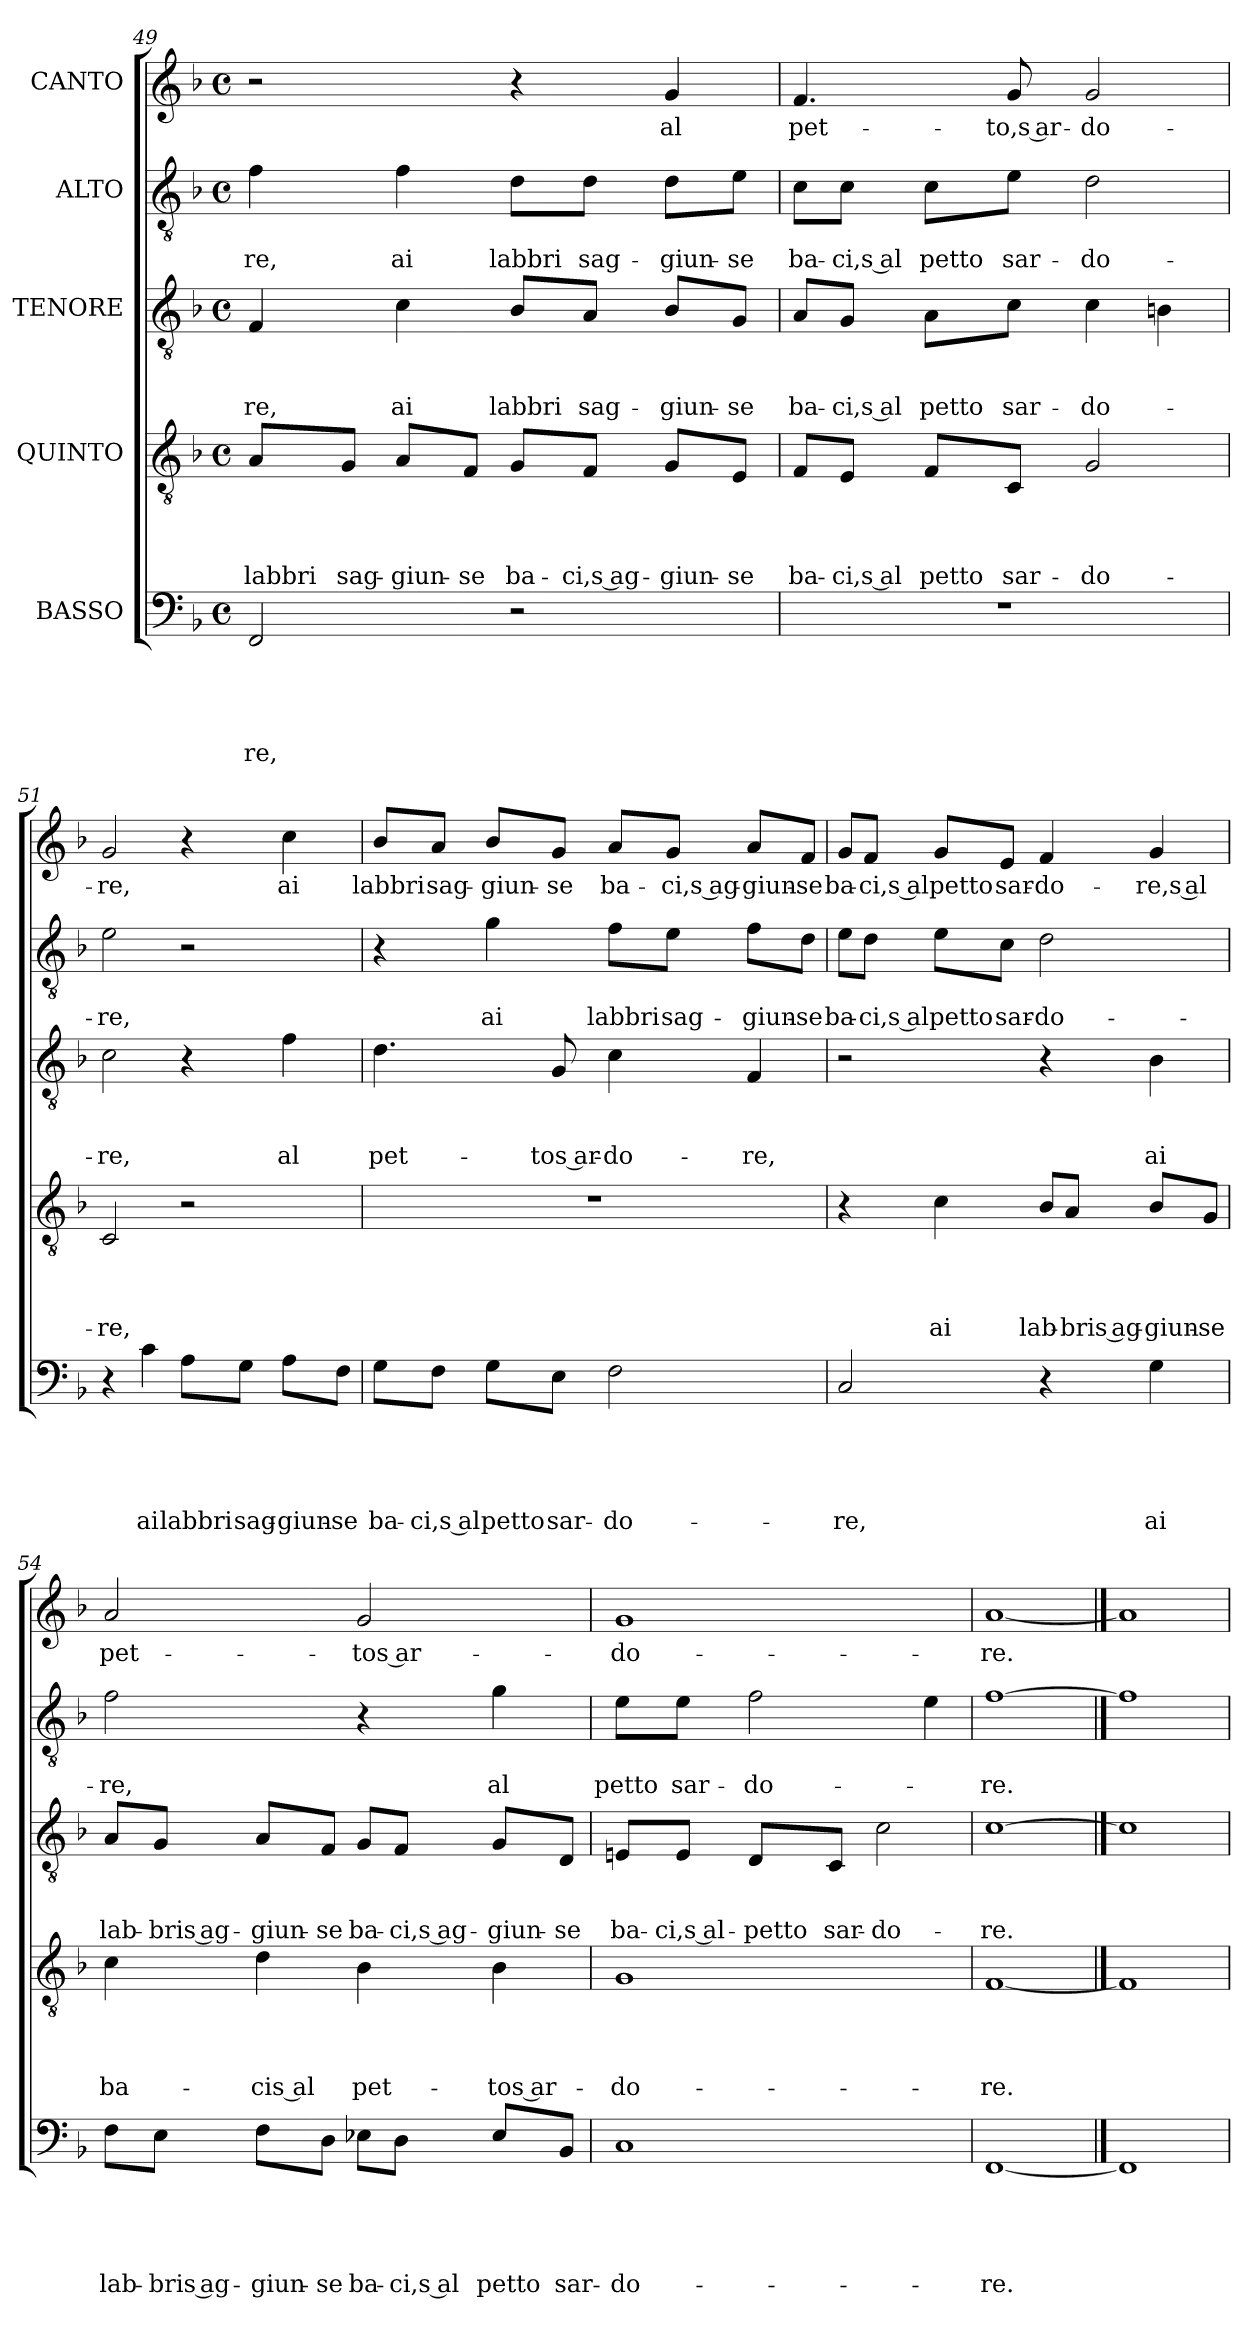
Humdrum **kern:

**kern	**text	**text	**text	**text	**text	**kern	**text	**text	**text	**text	**kern	**text	**text	**text	**kern	**text	**text	**kern	**text
*part5	*part5	*part5	*part5	*part5	*part5	*part4	*part4	*part4	*part4	*part4	*part3	*part3	*part3	*part3	*part2	*part2	*part2	*part1	*part1
*staff5	*staff5	*staff5	*staff5	*staff5	*staff5	*staff4	*staff4	*staff4	*staff4	*staff4	*staff3	*staff3	*staff3	*staff3	*staff2	*staff2	*staff2	*staff1	*staff1
*I"BASSO	*	*	*	*	*	*I"QUINTO	*	*	*	*	*I"TENORE	*	*	*	*I"ALTO	*	*	*I"CANTO	*
!!LO:LB:g=z
*clefF4	*	*	*	*	*	*clefGv2	*	*	*	*	*clefGv2	*	*	*	*clefGv2	*	*	*clefG2	*
*k[b-]	*	*	*	*	*	*k[b-]	*	*	*	*	*k[b-]	*	*	*	*k[b-]	*	*	*k[b-]	*
*F:	*	*	*	*	*	*F:	*	*	*	*	*F:	*	*	*	*F:	*	*	*F:	*
*M4/4	*	*	*	*	*	*M4/4	*	*	*	*	*M4/4	*	*	*	*M4/4	*	*	*M4/4	*
*met(c)	*	*	*	*	*	*met(c)	*	*	*	*	*met(c)	*	*	*	*met(c)	*	*	*met(c)	*
=49	=49	=49	=49	=49	=49	=49	=49	=49	=49	=49	=49	=49	=49	=49	=49	=49	=49	=49	=49
!	!	!	!	!	!LO:LY:b	!	!	!	!	!LO:LY:b	!	!	!	!LO:LY:b	!	!	!LO:LY:b	!	!
2FF/	.	.	.	.	-re,	8A/L	.	.	.	lab­bri	4F/	.	.	-re,	4f\	.	-re,	2r	.
!	!	!	!	!	!	!	!	!	!	!LO:LY:b	!	!	!	!	!	!	!	!	!
.	.	.	.	.	.	8G/J	.	.	.	sag-	.	.	.	.	.	.	.	.	.
!	!	!	!	!	!	!	!	!	!	!LO:LY:b:rj	!	!	!	!LO:LY:b	!	!	!LO:LY:b	!	!
.	.	.	.	.	.	8A/L	.	.	.	-giun-	4c\	.	.	ai	4f\	.	ai	.	.
!	!	!	!	!	!	!	!	!	!	!LO:LY:b:rj	!	!	!	!	!	!	!	!	!
.	.	.	.	.	.	8F/J	.	.	.	-se	.	.	.	.	.	.	.	.	.
!	!	!	!	!	!	!	!	!	!	!LO:LY:b	!	!	!	!LO:LY:b	!	!	!LO:LY:b	!	!
2r	.	.	.	.	.	8G/L	.	.	.	ba-	8B-/L	.	.	lab­bri	8d\L	.	lab­bri	4r	.
!	!	!	!	!	!	!	!	!	!	!LO:LY:b:rj	!	!	!	!LO:LY:b	!	!	!LO:LY:b	!	!
.	.	.	.	.	.	8F/J	.	.	.	-ci,s ag-	8A/J	.	.	sag-	8d\J	.	sag-	.	.
!	!	!	!	!	!	!	!	!	!	!LO:LY:b:rj	!	!	!	!LO:LY:b:rj	!	!	!LO:LY:b:rj	!	!LO:LY:b
.	.	.	.	.	.	8G/L	.	.	.	-giun-	8B-/L	.	.	-giun-	8d\L	.	-giun-	4g/	al
!	!	!	!	!	!	!	!	!	!	!LO:LY:b:rj	!	!	!	!LO:LY:b:rj	!	!	!LO:LY:b:rj	!	!
.	.	.	.	.	.	8E/J	.	.	.	-se	8G/J	.	.	-se	8e\J	.	-se	.	.
=50	=50	=50	=50	=50	=50	=50	=50	=50	=50	=50	=50	=50	=50	=50	=50	=50	=50	=50	=50
!	!	!	!	!	!	!	!	!	!	!LO:LY:b	!	!	!	!LO:LY:b	!	!	!LO:LY:b	!	!LO:LY:b
1r	.	.	.	.	.	8F/L	.	.	.	ba-	8A/L	.	.	ba-	8c\L	.	ba-	4.f/	pet-
!	!	!	!	!	!	!	!	!	!	!LO:LY:b:rj	!	!	!	!LO:LY:b:rj	!	!	!LO:LY:b:rj	!	!
.	.	.	.	.	.	8E/J	.	.	.	-ci,s al	8G/J	.	.	-ci,s al	8c\J	.	-ci,s al	.	.
!	!	!	!	!	!	!	!	!	!	!LO:LY:b	!	!	!	!LO:LY:b	!	!	!LO:LY:b	!	!
.	.	.	.	.	.	8F/L	.	.	.	pet­to	8A\L	.	.	pet­to	8c\L	.	pet­to	.	.
!	!	!	!	!	!	!	!	!	!	!LO:LY:b	!	!	!	!LO:LY:b	!	!	!LO:LY:b	!	!LO:LY:b:rj
.	.	.	.	.	.	8C/J	.	.	.	sar-	8c\J	.	.	sar-	8e\J	.	sar-	8g/	-to,s ar-
!	!	!	!	!	!	!	!	!	!	!LO:LY:b	!	!	!	!LO:LY:b	!	!	!LO:LY:b	!	!LO:LY:b:rj
.	.	.	.	.	.	2G/	.	.	.	-do-	4c\	.	.	-do-	2d\	.	-do-	2g/	-do-
.	.	.	.	.	.	.	.	.	.	.	4Bn\	.	.	.	.	.	.	.	.
=51	=51	=51	=51	=51	=51	=51	=51	=51	=51	=51	=51	=51	=51	=51	=51	=51	=51	=51	=51
!	!	!	!	!	!	!	!	!	!	!LO:LY:b	!	!	!	!LO:LY:b	!	!	!LO:LY:b	!	!LO:LY:b
4r	.	.	.	.	.	2C/	.	.	.	-re,	2c\	.	.	-re,	2e\	.	-re,	2g/	-re,
!	!	!	!	!	!LO:LY:b	!	!	!	!	!	!	!	!	!	!	!	!	!	!
4c\	.	.	.	.	ai	.	.	.	.	.	.	.	.	.	.	.	.	.	.
!	!	!	!	!	!LO:LY:b	!	!	!	!	!	!	!	!	!	!	!	!	!	!
8A\L	.	.	.	.	lab­bri	2r	.	.	.	.	4r	.	.	.	2r	.	.	4r	.
!	!	!	!	!	!LO:LY:b	!	!	!	!	!	!	!	!	!	!	!	!	!	!
8G\J	.	.	.	.	sag-	.	.	.	.	.	.	.	.	.	.	.	.	.	.
!	!	!	!	!	!LO:LY:b:rj	!	!	!	!	!	!	!	!	!LO:LY:b	!	!	!	!	!LO:LY:b
8A\L	.	.	.	.	-giun-	.	.	.	.	.	4f\	.	.	al	.	.	.	4cc\	ai
!	!	!	!	!	!LO:LY:b:rj	!	!	!	!	!	!	!	!	!	!	!	!	!	!
8F\J	.	.	.	.	-se	.	.	.	.	.	.	.	.	.	.	.	.	.	.
=52	=52	=52	=52	=52	=52	=52	=52	=52	=52	=52	=52	=52	=52	=52	=52	=52	=52	=52	=52
!	!	!	!	!	!LO:LY:b	!	!	!	!	!	!	!	!	!LO:LY:b	!	!	!	!	!LO:LY:b
8G\L	.	.	.	.	ba-	1r	.	.	.	.	4.d\	.	.	pet-	4r	.	.	8b-/L	lab­bri
!	!	!	!	!	!LO:LY:b:rj	!	!	!	!	!	!	!	!	!	!	!	!	!	!LO:LY:b
8F\J	.	.	.	.	-ci,s al	.	.	.	.	.	.	.	.	.	.	.	.	8a/J	sag-
!	!	!	!	!	!LO:LY:b	!	!	!	!	!	!	!	!	!	!	!	!LO:LY:b	!	!LO:LY:b:rj
8G\L	.	.	.	.	pet­to	.	.	.	.	.	.	.	.	.	4g\	.	ai	8b-/L	-giun-
!	!	!	!	!	!LO:LY:b	!	!	!	!	!	!	!	!	!LO:LY:b:rj	!	!	!	!	!LO:LY:b
8E\J	.	.	.	.	sar-	.	.	.	.	.	8G/	.	.	-tos ar-	.	.	.	8g/J	-se
!	!	!	!	!	!LO:LY:b:rj	!	!	!	!	!	!	!	!	!LO:LY:b:rj	!	!	!LO:LY:b	!	!LO:LY:b
2F\	.	.	.	.	-do-	.	.	.	.	.	4c\	.	.	-do-	8f\L	.	lab­bri	8a/L	ba-
!	!	!	!	!	!	!	!	!	!	!	!	!	!	!	!	!	!LO:LY:b	!	!LO:LY:b:rj
.	.	.	.	.	.	.	.	.	.	.	.	.	.	.	8e\J	.	sag-	8g/J	-ci,s ag-
!	!	!	!	!	!	!	!	!	!	!	!	!	!	!LO:LY:b	!	!	!LO:LY:b:rj	!	!LO:LY:b:rj
.	.	.	.	.	.	.	.	.	.	.	4F/	.	.	-re,	8f\L	.	-giun-	8a/L	-giun-
!	!	!	!	!	!	!	!	!	!	!	!	!	!	!	!	!	!LO:LY:b:rj	!	!LO:LY:b:rj
.	.	.	.	.	.	.	.	.	.	.	.	.	.	.	8d\J	.	-se	8f/J	-se
!!LO:LB:g=z
=53	=53	=53	=53	=53	=53	=53	=53	=53	=53	=53	=53	=53	=53	=53	=53	=53	=53	=53	=53
!	!	!	!	!	!LO:LY:b	!	!	!	!	!	!	!	!	!	!	!	!LO:LY:b	!	!LO:LY:b
2C/	.	.	.	.	-re,	4r	.	.	.	.	2r	.	.	.	8e\L	.	ba-	8g/L	ba-
!	!	!	!	!	!	!	!	!	!	!	!	!	!	!	!	!	!LO:LY:b:rj	!	!LO:LY:b:rj
.	.	.	.	.	.	.	.	.	.	.	.	.	.	.	8d\J	.	-ci,s al	8f/J	-ci,s al
!	!	!	!	!	!	!	!	!	!	!LO:LY:b	!	!	!	!	!	!	!LO:LY:b	!	!LO:LY:b
.	.	.	.	.	.	4c\	.	.	.	ai	.	.	.	.	8e\L	.	pet­to	8g/L	pet­to
!	!	!	!	!	!	!	!	!	!	!	!	!	!	!	!	!	!LO:LY:b	!	!LO:LY:b
.	.	.	.	.	.	.	.	.	.	.	.	.	.	.	8c\J	.	sar-	8e/J	sar-
!	!	!	!	!	!	!	!	!	!	!LO:LY:b	!	!	!	!	!	!	!LO:LY:b	!	!LO:LY:b
4r	.	.	.	.	.	8B-/L	.	.	.	lab-	4r	.	.	.	2d\	.	-do-	4f/	-do-
!	!	!	!	!	!	!	!	!	!	!LO:LY:b:rj	!	!	!	!	!	!	!	!	!
.	.	.	.	.	.	8A/J	.	.	.	-bris ag-	.	.	.	.	.	.	.	.	.
!	!	!	!	!	!LO:LY:b	!	!	!	!	!LO:LY:b:rj	!	!	!	!LO:LY:b	!	!	!	!	!LO:LY:b:rj
4G\	.	.	.	.	ai	8B-/L	.	.	.	-giun-	4B-\	.	.	ai	.	.	.	4g/	-re,s al
!	!	!	!	!	!	!	!	!	!	!LO:LY:b	!	!	!	!	!	!	!	!	!
.	.	.	.	.	.	8G/J	.	.	.	-se	.	.	.	.	.	.	.	.	.
=54	=54	=54	=54	=54	=54	=54	=54	=54	=54	=54	=54	=54	=54	=54	=54	=54	=54	=54	=54
!	!	!	!	!	!LO:LY:b	!	!	!	!	!LO:LY:b	!	!	!	!LO:LY:b	!	!	!LO:LY:b	!	!LO:LY:b
8F\L	.	.	.	.	lab-	4c\	.	.	.	ba-	8A/L	.	.	lab-	2f\	.	-re,	2a/	pet-
!	!	!	!	!	!LO:LY:b:rj	!	!	!	!	!	!	!	!	!LO:LY:b:rj	!	!	!	!	!
8E\J	.	.	.	.	-bris ag-	.	.	.	.	.	8G/J	.	.	-bris ag-	.	.	.	.	.
!	!	!	!	!	!LO:LY:b:rj	!	!	!	!	!LO:LY:b:rj	!	!	!	!LO:LY:b:rj	!	!	!	!	!
8F\L	.	.	.	.	-giun-	4d\	.	.	.	-cis al	8A/L	.	.	-giun-	.	.	.	.	.
!	!	!	!	!	!LO:LY:b	!	!	!	!	!	!	!	!	!LO:LY:b	!	!	!	!	!
8D\J	.	.	.	.	-se	.	.	.	.	.	8F/J	.	.	-se	.	.	.	.	.
!	!	!	!	!	!LO:LY:b	!	!	!	!	!LO:LY:b	!	!	!	!LO:LY:b	!	!	!	!	!LO:LY:b:rj
8E-X\L	.	.	.	.	ba-	4B-\	.	.	.	pet-	8G/L	.	.	ba-	4r	.	.	2g/	-tos ar-
!	!	!	!	!	!LO:LY:b:rj	!	!	!	!	!	!	!	!	!LO:LY:b:rj	!	!	!	!	!
8D\J	.	.	.	.	-ci,s al	.	.	.	.	.	8F/J	.	.	-ci,s ag-	.	.	.	.	.
!	!	!	!	!	!LO:LY:b	!	!	!	!	!LO:LY:b:rj	!	!	!	!LO:LY:b:rj	!	!	!LO:LY:b	!	!
8E-/L	.	.	.	.	pet­to	4B-\	.	.	.	-tos ar-	8G/L	.	.	-giun-	4g\	.	al	.	.
!	!	!	!	!	!LO:LY:b	!	!	!	!	!	!	!	!	!LO:LY:b	!	!	!	!	!
8BB-/J	.	.	.	.	sar-	.	.	.	.	.	8D/J	.	.	-se	.	.	.	.	.
=55	=55	=55	=55	=55	=55	=55	=55	=55	=55	=55	=55	=55	=55	=55	=55	=55	=55	=55	=55
!	!	!	!	!	!LO:LY:b	!	!	!	!	!LO:LY:b	!	!	!	!LO:LY:b	!	!	!LO:LY:b	!	!LO:LY:b
1C	.	.	.	.	-do-	1G	.	.	.	-do-	8Eni/L	.	.	ba-	8e\L	.	pet­to	1g	-do-
!	!	!	!	!	!	!	!	!	!	!	!	!	!	!LO:LY:b:rj	!	!	!LO:LY:b	!	!
.	.	.	.	.	.	.	.	.	.	.	8E/J	.	.	-ci,s al-	8e\J	.	sar-	.	.
!	!	!	!	!	!	!	!	!	!	!	!	!	!	!LO:LY:b	!	!	!LO:LY:b	!	!
.	.	.	.	.	.	.	.	.	.	.	8D/L	.	.	-pet­to	2f\	.	-do-	.	.
!	!	!	!	!	!	!	!	!	!	!	!	!	!	!LO:LY:b	!	!	!	!	!
.	.	.	.	.	.	.	.	.	.	.	8C/J	.	.	sar-	.	.	.	.	.
!	!	!	!	!	!	!	!	!	!	!	!	!	!	!LO:LY:b:rj	!	!	!	!	!
.	.	.	.	.	.	.	.	.	.	.	2c\	.	.	-do-	.	.	.	.	.
.	.	.	.	.	.	.	.	.	.	.	.	.	.	.	4e\	.	.	.	.
=56	=56	=56	=56	=56	=56	=56	=56	=56	=56	=56	=56	=56	=56	=56	=56	=56	=56	=56	=56
!	!	!	!	!	!LO:LY:b:rj	!	!	!	!	!LO:LY:b:rj	!	!	!	!LO:LY:b:rj	!	!	!LO:LY:b:rj	!	!LO:LY:b:rj
[1FF	.	.	.	.	-re.	[1F	.	.	.	-re.	[1c	.	.	-re.	[1f	.	-re.	[1a	-re.
==57	==57	==57	==57	==57	==57	==57	==57	==57	==57	==57	==57	==57	==57	==57	==57	==57	==57	==57	==57
1FF]	.	.	.	.	.	1F]	.	.	.	.	1c]	.	.	.	1f]	.	.	1a]	.
=	=	=	=	=	=	=	=	=	=	=	=	=	=	=	=	=	=	=	=
*-	*-	*-	*-	*-	*-	*-	*-	*-	*-	*-	*-	*-	*-	*-	*-	*-	*-	*-	*-
